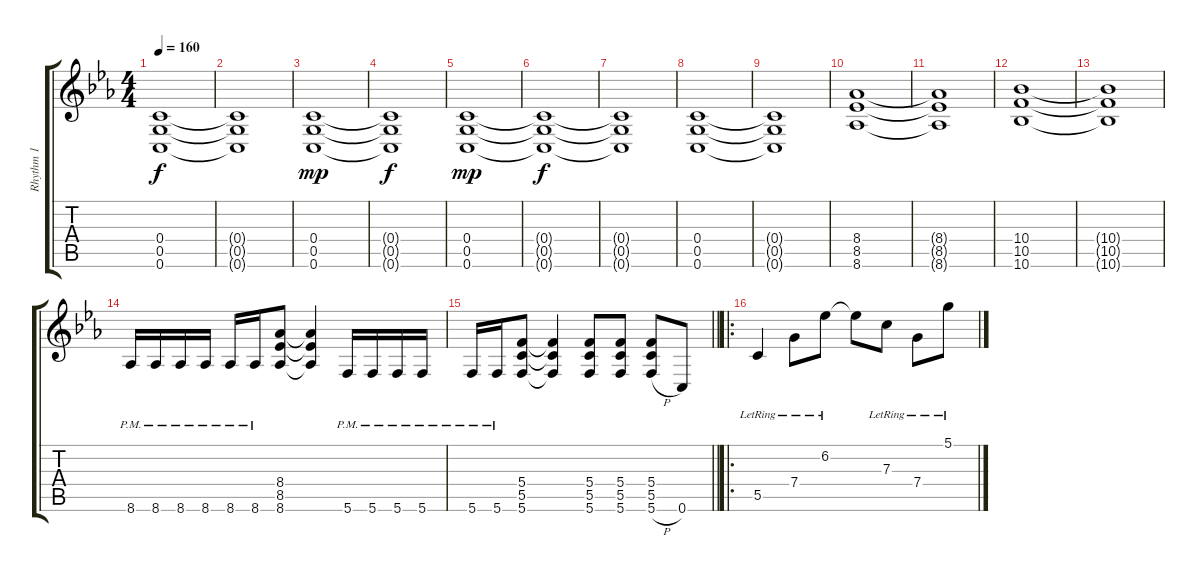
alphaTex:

\track ("Rhythm 1" "Rhythm 1") {instrument distortionguitar}
\staff {score tabs}
\tuning (D4 A3 F3 C3 G2 C2) {hide}
\ts (4 4)
\tempo 160
\clef g2
\ks eb
(0.4{t} 0.5{t} 0.6{t}).1{dy f} |
(0.4{t} 0.5{t} 0.6{t}).1 |
(0.4 0.5 0.6).1{dy mp} |
(0.4{t} 0.5{t} 0.6{t}).1{dy f} |
(0.4 0.5 0.6).1{dy mp} |
(0.4{t} 0.5{t} 0.6{t}).1{dy f} |
(0.4{t} 0.5{t} 0.6{t}).1 |
(0.4 0.5 0.6).1 |
(0.4{t} 0.5{t} 0.6{t}).1 |
(8.4 8.5 8.6).1 |
(8.4{t} 8.5{t} 8.6{t}).1 |
(10.4 10.5 10.6).1 |
(10.4{t} 10.5{t} 10.6{t}).1 |
8.6{pm}.16 8.6{pm}.16 8.6{pm}.16 8.6{pm}.16 8.6{pm}.16 8.6{pm}.16 (8.4 8.5 8.6).8 (8.4{t} 8.5{t} 8.6{t}).4 5.6{pm}.16 5.6{pm}.16 5.6{pm}.16 5.6{pm}.16 |
\barLineRight lightlight
5.6{pm}.16 5.6{pm}.16 (5.4 5.5 5.6).8 (5.4{t} 5.5{t} 5.6{t}).4 (5.4 5.5 5.6).8 (5.4 5.5 5.6).8 (5.4 5.5 5.6{h}).8 0.6.8 |
\ro
5.5{lr}.4 7.4{lr}.8 6.2{lr}.8 6.2{t}.8 7.3{lr}.8 7.4{lr}.8 5.1{lr}.8
